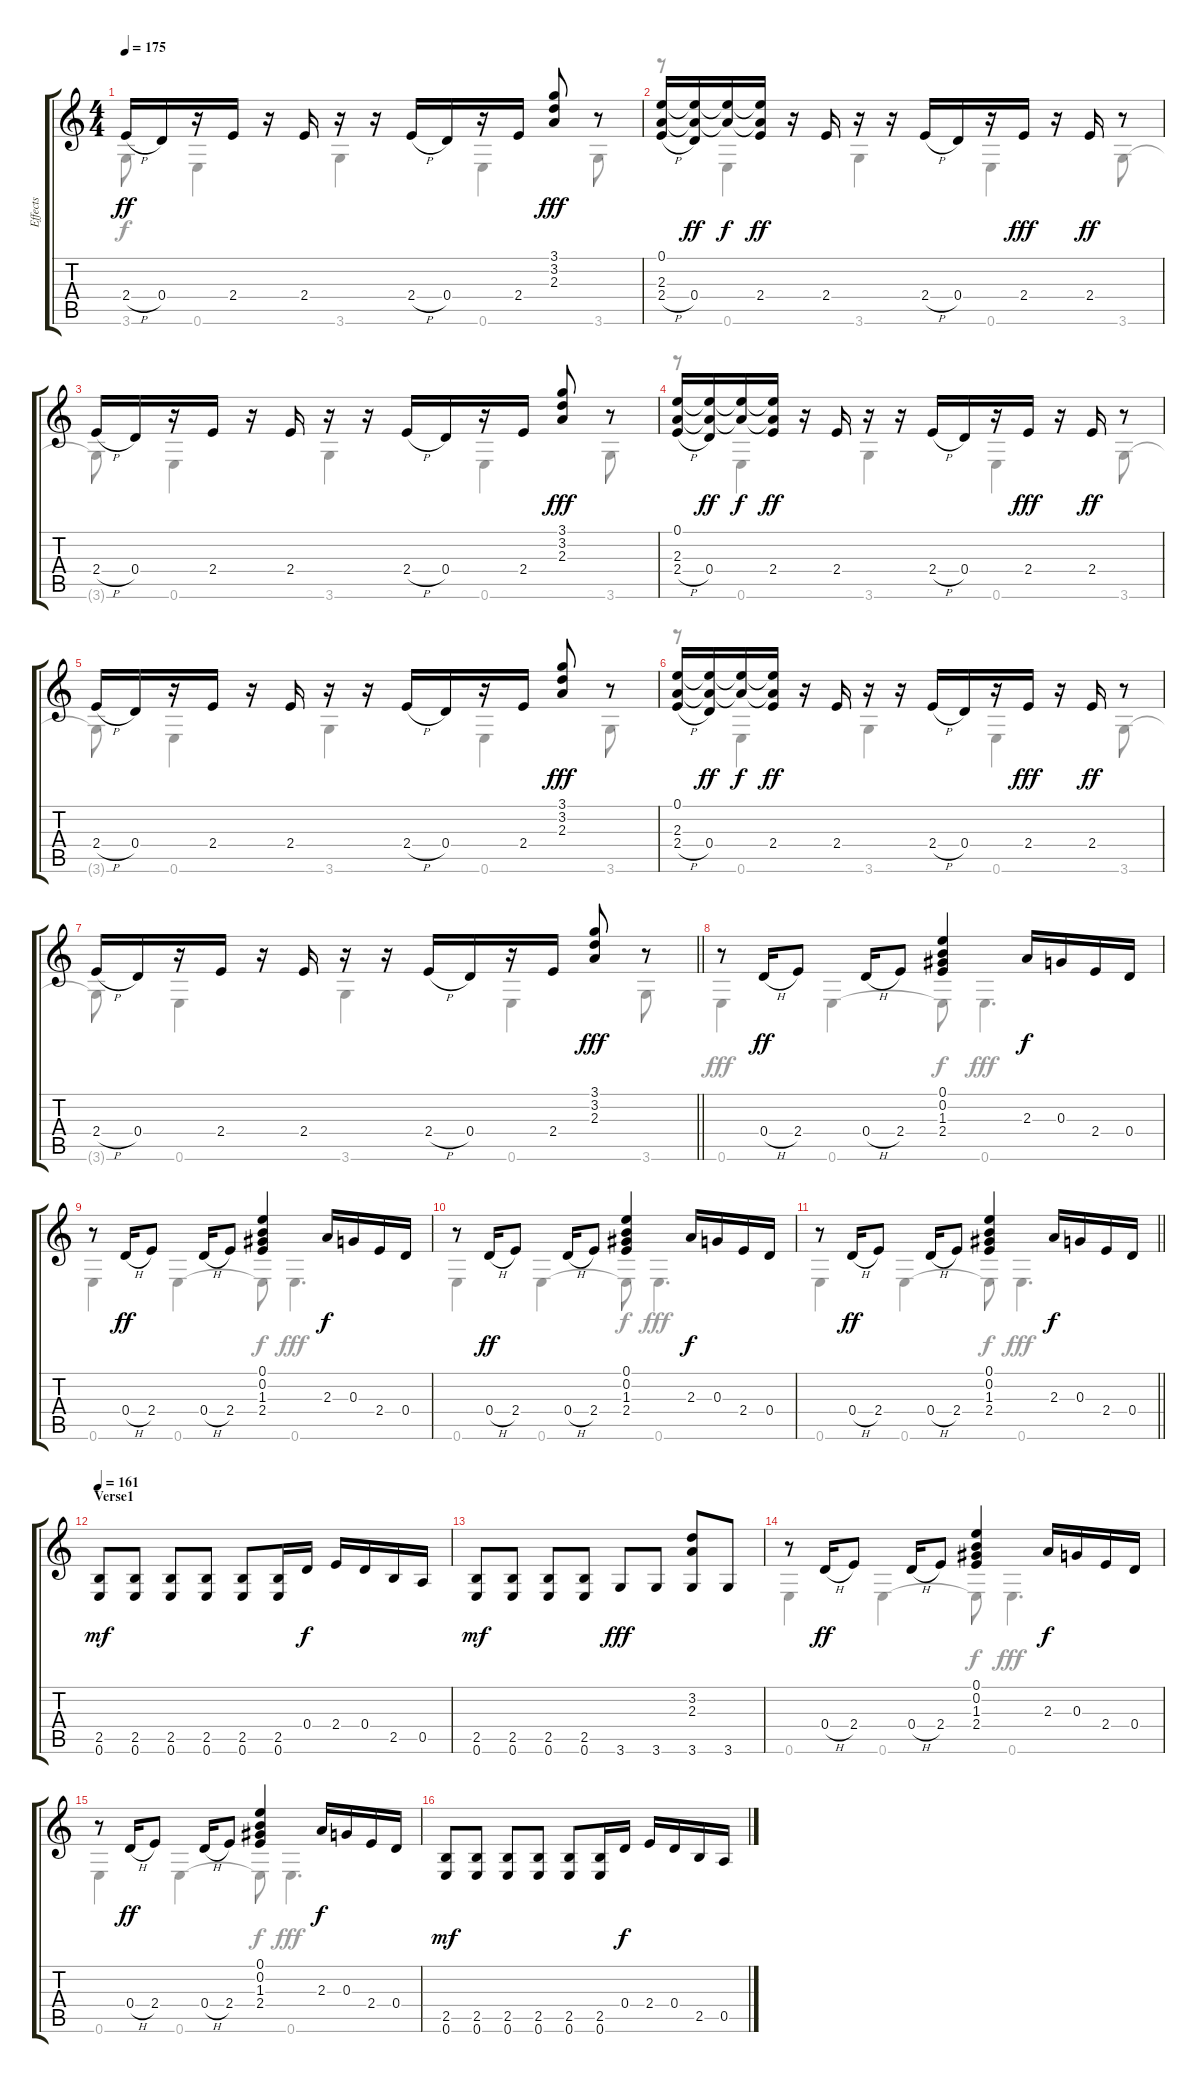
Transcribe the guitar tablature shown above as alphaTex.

\track ("Effects" "Effects") {instrument distortionguitar}
\staff {score tabs}
\tuning (E4 B3 G3 D3 A2 E2) {hide}
\voice
\ts (4 4)
\tempo 175
\clef g2
\ks c
2.4{h}.16{dy ff} 0.4.16 r.16 2.4.16 r.16 2.4.16 r.16 r.16 2.4{h}.16 0.4.16 r.16 2.4.16 (3.1 3.2 2.3).8{dy fff} r.8 |
(0.1 2.3 2.4{h}).16 (0.1{t} 2.3{t} 0.4).16{dy ff} (0.1{t} 2.3{t}).16{dy f} (0.1{t} 2.3{t} 2.4).16{dy ff} r.16 2.4.16 r.16 r.16 2.4{h}.16 0.4.16 r.16 2.4.16{dy fff} r.16 2.4.16{dy ff} r.8 |
2.4{h}.16 0.4.16 r.16 2.4.16 r.16 2.4.16 r.16 r.16 2.4{h}.16 0.4.16 r.16 2.4.16 (3.1 3.2 2.3).8{dy fff} r.8 |
(0.1 2.3 2.4{h}).16 (0.1{t} 2.3{t} 0.4).16{dy ff} (0.1{t} 2.3{t}).16{dy f} (0.1{t} 2.3{t} 2.4).16{dy ff} r.16 2.4.16 r.16 r.16 2.4{h}.16 0.4.16 r.16 2.4.16{dy fff} r.16 2.4.16{dy ff} r.8 |
2.4{h}.16 0.4.16 r.16 2.4.16 r.16 2.4.16 r.16 r.16 2.4{h}.16 0.4.16 r.16 2.4.16 (3.1 3.2 2.3).8{dy fff} r.8 |
(0.1 2.3 2.4{h}).16 (0.1{t} 2.3{t} 0.4).16{dy ff} (0.1{t} 2.3{t}).16{dy f} (0.1{t} 2.3{t} 2.4).16{dy ff} r.16 2.4.16 r.16 r.16 2.4{h}.16 0.4.16 r.16 2.4.16{dy fff} r.16 2.4.16{dy ff} r.8 |
\barLineRight lightlight
2.4{h}.16 0.4.16 r.16 2.4.16 r.16 2.4.16 r.16 r.16 2.4{h}.16 0.4.16 r.16 2.4.16 (3.1 3.2 2.3).8{dy fff} r.8 |
r.8{volume 10 instrument distortionguitar} 0.4{h}.16{dy ff} 2.4.8 0.4{h}.16 2.4.8 (0.1 0.2 1.3 2.4).4 2.3.16{dy f} 0.3.16 2.4.16 0.4.16 |
r.8 0.4{h}.16{dy ff} 2.4.8 0.4{h}.16 2.4.8 (0.1 0.2 1.3 2.4).4 2.3.16{dy f} 0.3.16 2.4.16 0.4.16 |
r.8 0.4{h}.16{dy ff} 2.4.8 0.4{h}.16 2.4.8 (0.1 0.2 1.3 2.4).4 2.3.16{dy f} 0.3.16 2.4.16 0.4.16 |
\barLineRight lightlight
r.8 0.4{h}.16{dy ff} 2.4.8 0.4{h}.16 2.4.8 (0.1 0.2 1.3 2.4).4 2.3.16{dy f} 0.3.16 2.4.16 0.4.16 |
\section ("" "Verse1")
\tempo 161
(2.5 0.6).8{dy mf} (2.5 0.6).8 (2.5 0.6).8 (2.5 0.6).8 (2.5 0.6).8 (2.5 0.6).16 0.4.16{dy f} 2.4.16 0.4.16 2.5.16 0.5.16 |
(2.5 0.6).8{dy mf} (2.5 0.6).8 (2.5 0.6).8 (2.5 0.6).8 3.6.8{dy fff} 3.6.8 (3.2 2.3 3.6).8 3.6.8 |
r.8 0.4{h}.16{dy ff} 2.4.8 0.4{h}.16 2.4.8 (0.1 0.2 1.3 2.4).4 2.3.16{dy f} 0.3.16 2.4.16 0.4.16 |
r.8 0.4{h}.16{dy ff} 2.4.8 0.4{h}.16 2.4.8 (0.1 0.2 1.3 2.4).4 2.3.16{dy f} 0.3.16 2.4.16 0.4.16 |
(2.5 0.6).8{dy mf} (2.5 0.6).8 (2.5 0.6).8 (2.5 0.6).8 (2.5 0.6).8 (2.5 0.6).16 0.4.16{dy f} 2.4.16 0.4.16 2.5.16 0.5.16
\voice
\clef g2
\ottava regular
\simile none
\ks c
3.6{t}.8{dy f} 0.6.4 3.6.4 0.6.4 3.6.8 |
r.8 0.6.4 3.6.4 0.6.4 3.6.8 |
3.6{t}.8 0.6.4 3.6.4 0.6.4 3.6.8 |
r.8 0.6.4 3.6.4 0.6.4 3.6.8 |
3.6{t}.8 0.6.4 3.6.4 0.6.4 3.6.8 |
r.8 0.6.4 3.6.4 0.6.4 3.6.8 |
\barLineRight lightlight
3.6{t}.8 0.6.4 3.6.4 0.6.4 3.6.8 |
0.6.4{dy fff} 0.6.4 0.6{t}.8{dy f} 0.6.4{d dy fff} |
0.6.4 0.6.4 0.6{t}.8{dy f} 0.6.4{d dy fff} |
0.6.4 0.6.4 0.6{t}.8{dy f} 0.6.4{d dy fff} |
\barLineRight lightlight
0.6.4 0.6.4 0.6{t}.8{dy f} 0.6.4{d dy fff} |
|
|
0.6.4 0.6.4 0.6{t}.8{dy f} 0.6.4{d dy fff} |
0.6.4 0.6.4 0.6{t}.8{dy f} 0.6.4{d dy fff} |
